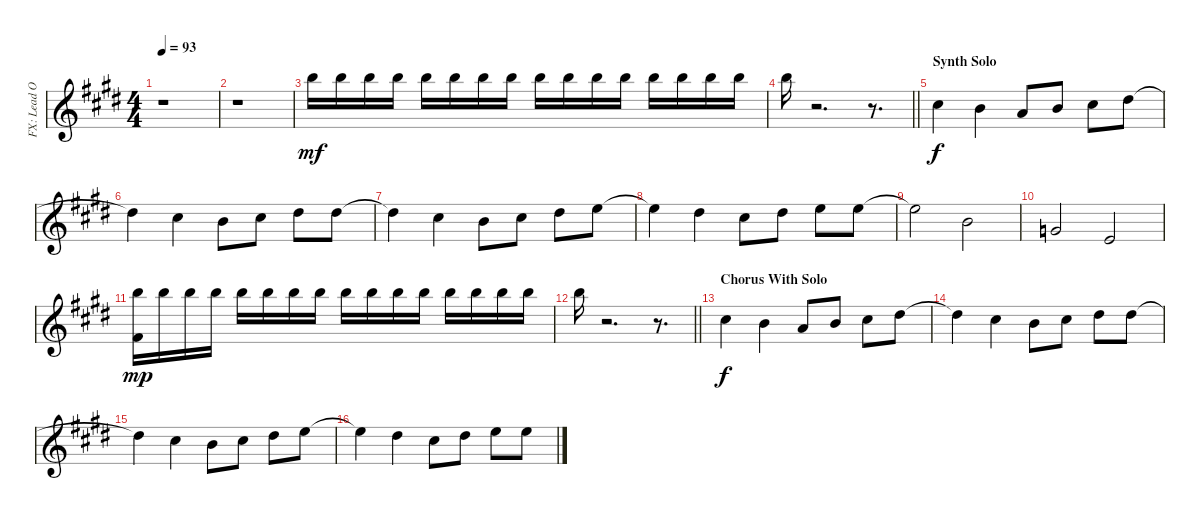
\track ("FX: Lead Overdub" "FX: Lead O") {instrument celesta}
\staff {score}
\tuning (E4 B3 G3 D3 A2 E2) {hide}
\ts (4 4)
\tempo 93
\clef g2
\ks c#minor
r.1{dy mf} |
r.1 |
19.1.16 19.1.16 19.1.16 19.1.16 19.1.16 19.1.16 19.1.16 19.1.16 19.1.16 19.1.16 19.1.16 19.1.16 19.1.16 19.1.16 19.1.16 19.1.16 |
\barLineRight lightlight
19.1.16 r.2{d} r.8{d} |
\section ("" "Synth Solo")
18.3.4{dy f} 16.3.4 14.3.8 16.3.8 14.2.8 16.2.8 |
16.2{t}.4 14.2.4 16.3.8 14.2.8 16.2.8 16.2.8 |
16.2{t}.4 14.2.4 16.3.8 14.2.8 16.2.8 17.2.8 |
17.2{t}.4 16.2.4 14.2.8 16.2.8 17.2.8 17.2.8 |
17.2{t}.2 16.3.2 |
17.4.2 14.4.2 |
(19.1 16.4).16{dy mp} 19.1.16 19.1.16 19.1.16 19.1.16 19.1.16 19.1.16 19.1.16 19.1.16 19.1.16 19.1.16 19.1.16 19.1.16 19.1.16 19.1.16 19.1.16 |
\barLineRight lightlight
19.1.16 r.2{d} r.8{d} |
\section ("" "Chorus With Solo")
18.3.4{dy f} 16.3.4 14.3.8 16.3.8 14.2.8 16.2.8 |
16.2{t}.4 14.2.4 16.3.8 14.2.8 16.2.8 16.2.8 |
16.2{t}.4 14.2.4 16.3.8 14.2.8 16.2.8 17.2.8 |
17.2{t}.4 16.2.4 14.2.8 16.2.8 17.2.8 17.2.8
